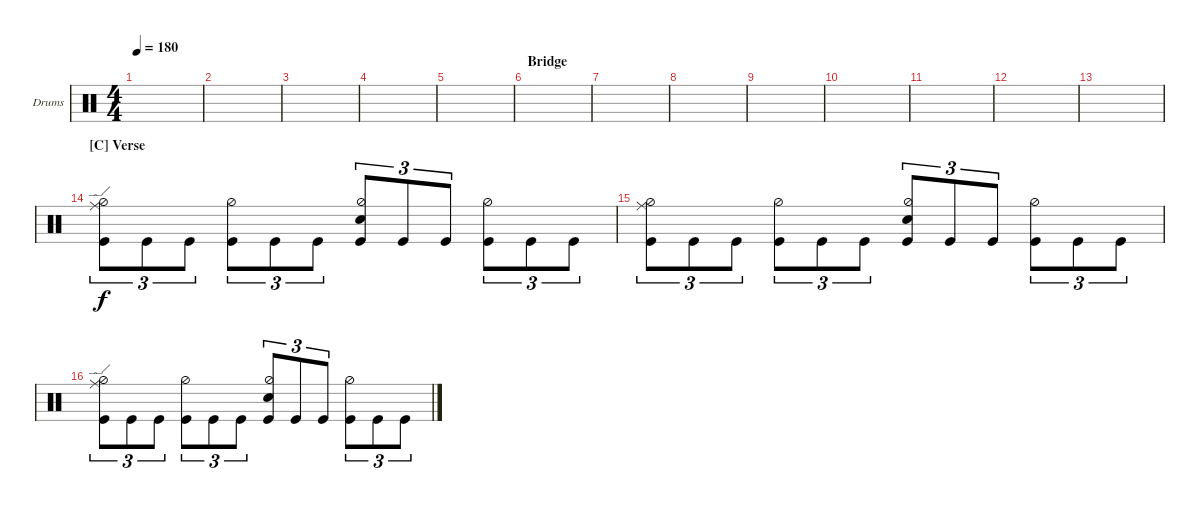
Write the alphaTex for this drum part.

\defaultSystemsLayout 4
\bracketExtendMode groupsimilarinstruments
\multiBarRest
\firstSystemTrackNameOrientation horizontal
\otherSystemsTrackNameOrientation horizontal
\track ("Prakarsh" "Drums") {instrument percussion}
\staff {score}
\articulation defaults
\ts (4 4)
\tempo 180
\clef neutral
\ks c
|
|
|
|
|
\section ("" "Bridge")
|
|
|
|
|
|
|
|
\section ("C" "Verse")
("Kick (hit)" "Hi-Hat (half)" "Ride (edge)").8{tu (3 2)} "Kick (hit)".8{tu (3 2)} "Kick (hit)".8{tu (3 2)} ("Kick (hit)" "Hi-Hat (half)").8{tu (3 2)} "Kick (hit)".8{tu (3 2)} "Kick (hit)".8{tu (3 2)} ("Kick (hit)" "Hi-Hat (half)" "Snare (hit) 2").8{tu (3 2)} "Kick (hit)".8{tu (3 2)} "Kick (hit)".8{tu (3 2)} ("Kick (hit)" "Hi-Hat (half)").8{tu (3 2)} "Kick (hit)".8{tu (3 2)} "Kick (hit)".8{tu (3 2)} |
("Kick (hit)" "Hi-Hat (half)" "Ride (middle)").8{tu (3 2)} "Kick (hit)".8{tu (3 2)} "Kick (hit)".8{tu (3 2)} ("Kick (hit)" "Hi-Hat (half)").8{tu (3 2)} "Kick (hit)".8{tu (3 2)} "Kick (hit)".8{tu (3 2)} ("Kick (hit)" "Hi-Hat (half)" "Snare (hit) 2").8{tu (3 2)} "Kick (hit)".8{tu (3 2)} "Kick (hit)".8{tu (3 2)} ("Kick (hit)" "Hi-Hat (half)").8{tu (3 2)} "Kick (hit)".8{tu (3 2)} "Kick (hit)".8{tu (3 2)} |
("Kick (hit)" "Hi-Hat (half)" "Ride (edge)").8{tu (3 2)} "Kick (hit)".8{tu (3 2)} "Kick (hit)".8{tu (3 2)} ("Kick (hit)" "Hi-Hat (half)").8{tu (3 2)} "Kick (hit)".8{tu (3 2)} "Kick (hit)".8{tu (3 2)} ("Kick (hit)" "Hi-Hat (half)" "Snare (hit) 2").8{tu (3 2)} "Kick (hit)".8{tu (3 2)} "Kick (hit)".8{tu (3 2)} ("Kick (hit)" "Hi-Hat (half)").8{tu (3 2)} "Kick (hit)".8{tu (3 2)} "Kick (hit)".8{tu (3 2)}
